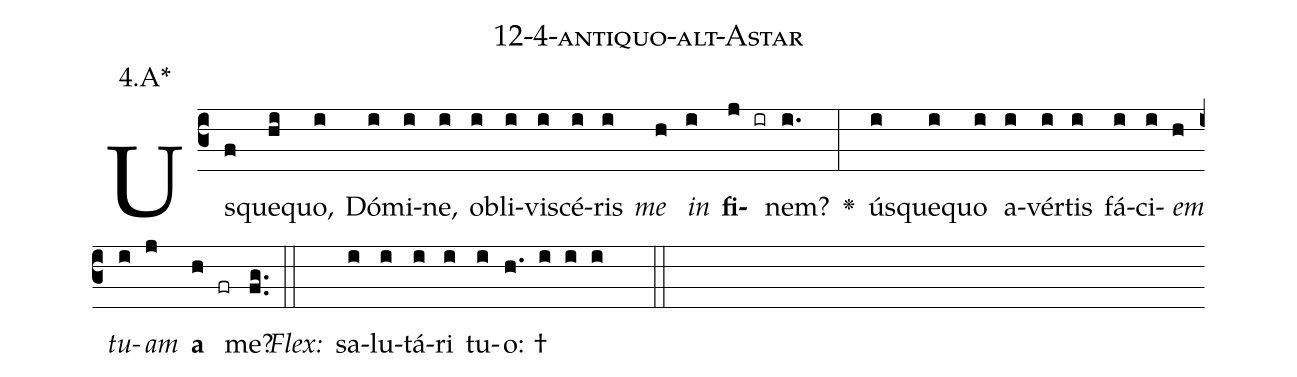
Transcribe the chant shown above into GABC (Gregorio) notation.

name: 12-4-antiquo-alt-Astar;
annotation: 4.A*;
%%
(c3)Us(f)que(hi)quo,(i) Dó(i)mi(i)ne,(i) ob(i)li(i)vi(i)scé(i)ris(i) <i>me</i>(h) <i>in</i>(i) <b>fi</b>(j ir)nem?(i.) <v>\greheightstar</v>(:) ús(i)que(i)quo(i) a(i)vér(i)tis(i) fá(i)ci(i)<i>em</i>(h) <i>tu</i>(i)<i>am</i>(j) <b>a</b>(h fr) me?(fg..) (::)
<i>Flex:</i>()  sa(i)lu(i)tá(i)ri(i) tu(i)o: †(h. i i i  ::)

%E(i) u(h) o(i) u(j) a(h) e.(fg..) (::)
